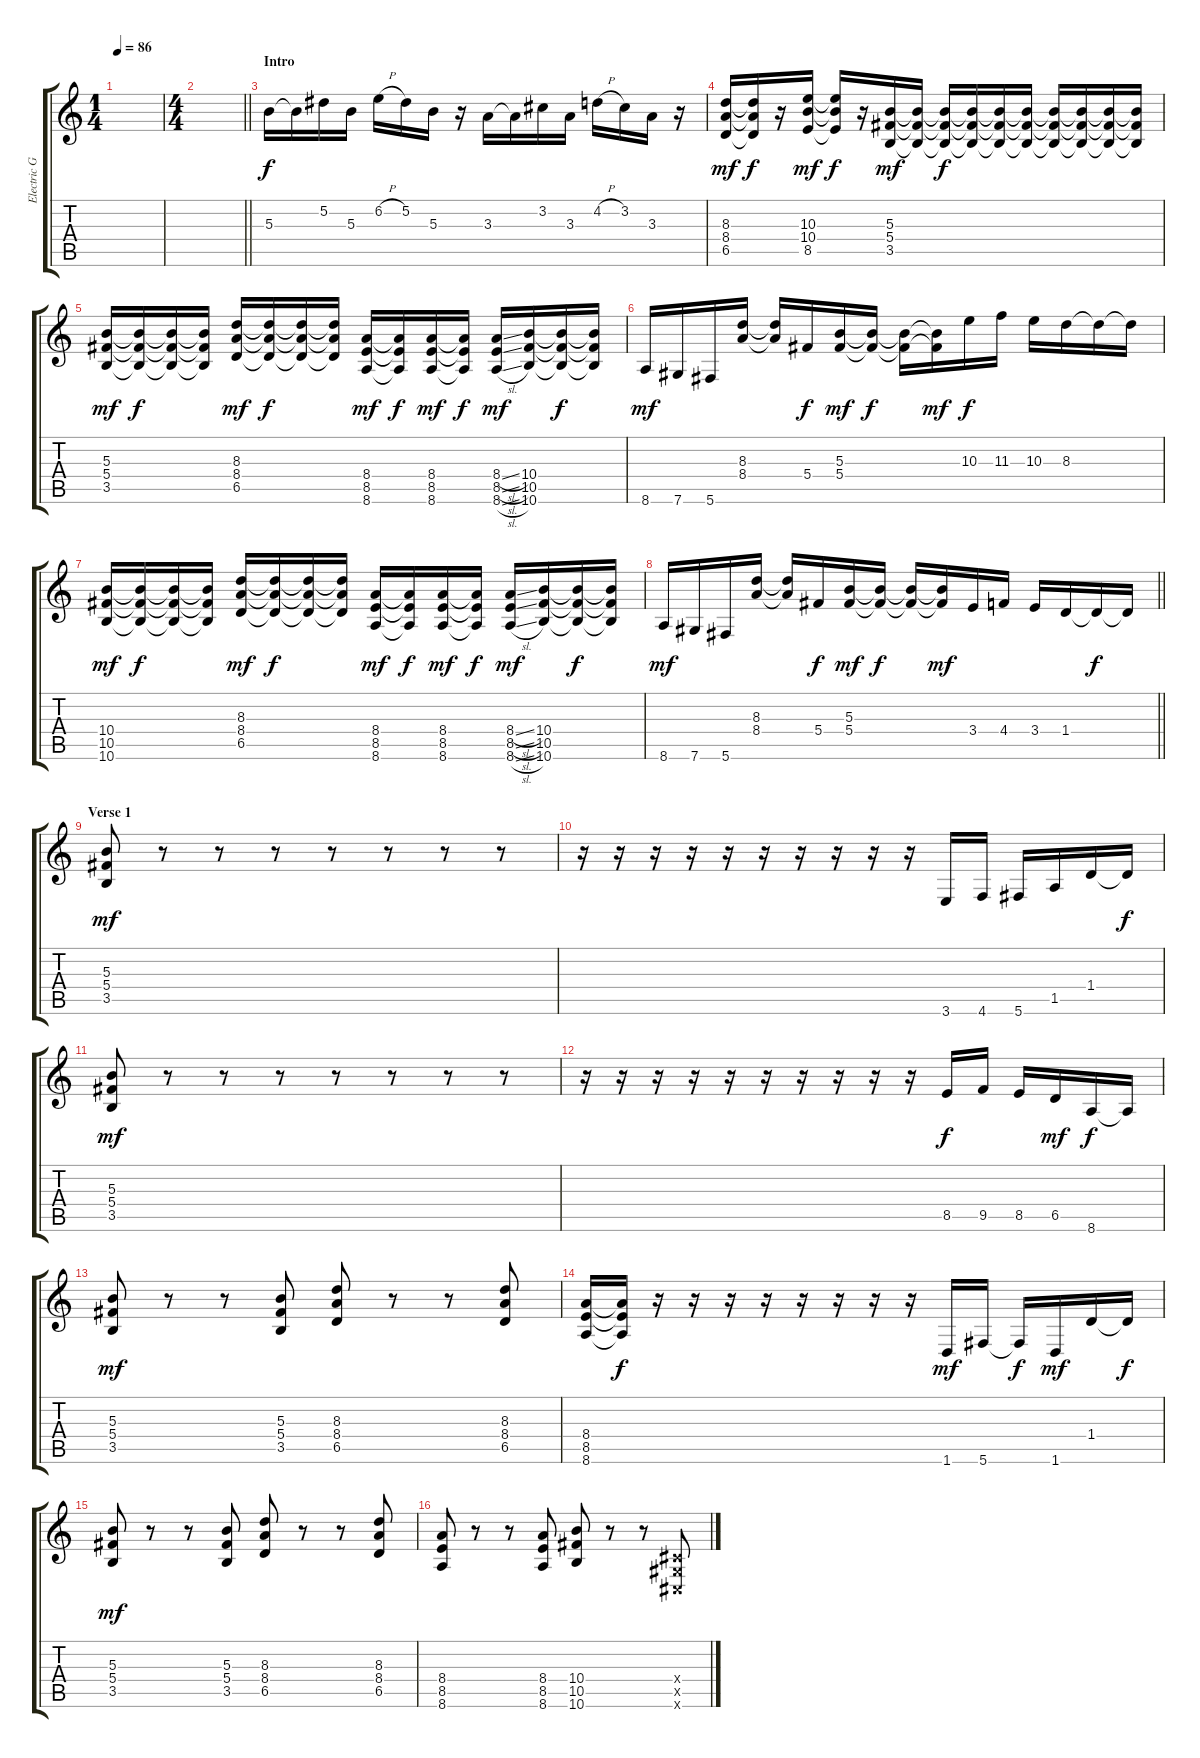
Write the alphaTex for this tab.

\track ("Electric Guitar" "Electric G") {instrument distortionguitar}
\staff {score tabs}
\tuning (Eb4 Bb3 Gb3 Db3 Ab2 Db2) {hide}
\ts (1 4)
\tempo 86
\clef g2
\ks c
|
\ts (4 4)
\barLineRight lightlight
|
\section ("" "Intro")
5.3.16 5.3{t}.16 5.2.16 5.3.16 6.2{h}.16 5.2.16 5.3.16 r.16 3.3.16 3.3{t}.16 3.2.16 3.3.16 4.2{h}.16 3.2.16 3.3.16 r.16 |
(8.3 8.4 6.5).16{dy mf} (8.3{t} 8.4{t} 6.5{t}).16{dy f} r.16 (10.3 10.4 8.5).16{dy mf} (10.3{t} 10.4{t} 8.5{t}).16{dy f} r.16 (5.3 5.4 3.5).16{dy mf} (5.3{t} 5.4{t} 3.5{t}).16 (5.3{t} 5.4{t} 3.5{t}).16{dy f} (5.3{t} 5.4{t} 3.5{t}).16 (5.3{t} 5.4{t} 3.5{t}).16 (5.3{t} 5.4{t} 3.5{t}).16 (5.3{t} 5.4{t} 3.5{t}).16 (5.3{t} 5.4{t} 3.5{t}).16 (5.3{t} 5.4{t} 3.5{t}).16 (5.3{t} 5.4{t} 3.5{t}).16 |
(5.3 5.4 3.5).16{dy mf} (5.3{t} 5.4{t} 3.5{t}).16{dy f} (5.3{t} 5.4{t} 3.5{t}).16 (5.3{t} 5.4{t} 3.5{t}).16 (8.3 8.4 6.5).16{dy mf} (8.3{t} 8.4{t} 6.5{t}).16{dy f} (8.3{t} 8.4{t} 6.5{t}).16 (8.3{t} 8.4{t} 6.5{t}).16 (8.4 8.5 8.6).16{dy mf} (8.4{t} 8.5{t} 8.6{t}).16{dy f} (8.4 8.5 8.6).16{dy mf} (8.4{t} 8.5{t} 8.6{t}).16{dy f} (8.4{sl} 8.5{sl} 8.6{sl}).16{dy mf} (10.4 10.5 10.6).16 (10.4{t} 10.5{t} 10.6{t}).16{dy f} (10.4{t} 10.5{t} 10.6{t}).16 |
8.6.16{dy mf} 7.6.16 5.6.16 (8.3 8.4).16 (8.3{t} 8.4{t}).16 5.4.16{dy f} (5.3 5.4).16{dy mf} (5.3{t} 5.4{t}).16{dy f} (5.3{t} 5.4{t}).16 (5.3{t} 5.4{t}).16{dy mf} 10.3.16{dy f} 11.3.16 10.3.16 8.3.16 8.3{t}.16 8.3{t}.16 |
(10.4 10.5 10.6).16{dy mf} (10.4{t} 10.5{t} 10.6{t}).16{dy f} (10.4{t} 10.5{t} 10.6{t}).16 (10.4{t} 10.5{t} 10.6{t}).16 (8.3 8.4 6.5).16{dy mf} (8.3{t} 8.4{t} 6.5{t}).16{dy f} (8.3{t} 8.4{t} 6.5{t}).16 (8.3{t} 8.4{t} 6.5{t}).16 (8.4 8.5 8.6).16{dy mf} (8.4{t} 8.5{t} 8.6{t}).16{dy f} (8.4 8.5 8.6).16{dy mf} (8.4{t} 8.5{t} 8.6{t}).16{dy f} (8.4{sl} 8.5{sl} 8.6{sl}).16{dy mf} (10.4 10.5 10.6).16 (10.4{t} 10.5{t} 10.6{t}).16{dy f} (10.4{t} 10.5{t} 10.6{t}).16 |
\barLineRight lightlight
8.6.16{dy mf} 7.6.16 5.6.16 (8.3 8.4).16 (8.3{t} 8.4{t}).16 5.4.16{dy f} (5.3 5.4).16{dy mf} (5.3{t} 5.4{t}).16{dy f} (5.3{t} 5.4{t}).16 (5.3{t} 5.4{t}).16{dy mf} 3.4.16 4.4.16 3.4.16 1.4.16 1.4{t}.16{dy f} 1.4{t}.16 |
\section ("" "Verse 1")
(5.3 5.4 3.5).8{dy mf} r.8 r.8 r.8 r.8 r.8 r.8 r.8 |
r.16 r.16 r.16 r.16 r.16 r.16 r.16 r.16 r.16 r.16 3.6.16 4.6.16 5.6.16 1.5.16 1.4.16 1.4{t}.16{dy f} |
(5.3 5.4 3.5).8{dy mf} r.8 r.8 r.8 r.8 r.8 r.8 r.8 |
r.16 r.16 r.16 r.16 r.16 r.16 r.16 r.16 r.16 r.16 8.5.16{dy f} 9.5.16 8.5.16 6.5.16{dy mf} 8.6.16{dy f} 8.6{t}.16 |
(5.3 5.4 3.5).8{dy mf} r.8 r.8 (5.3 5.4 3.5).8 (8.3 8.4 6.5).8 r.8 r.8 (8.3 8.4 6.5).8 |
(8.4 8.5 8.6).16 (8.4{t} 8.5{t} 8.6{t}).16{dy f} r.16 r.16 r.16 r.16 r.16 r.16 r.16 r.16 1.6.16{dy mf} 5.6.16 5.6{t}.16{dy f} 1.6.16{dy mf} 1.4.16 1.4{t}.16{dy f} |
(5.3 5.4 3.5).8{dy mf} r.8 r.8 (5.3 5.4 3.5).8 (8.3 8.4 6.5).8 r.8 r.8 (8.3 8.4 6.5).8 |
(8.4 8.5 8.6).8 r.8 r.8 (8.4 8.5 8.6).8 (10.4 10.5 10.6).8 r.8 r.8 (0.4{x} 0.5{x} 0.6{x}).8
